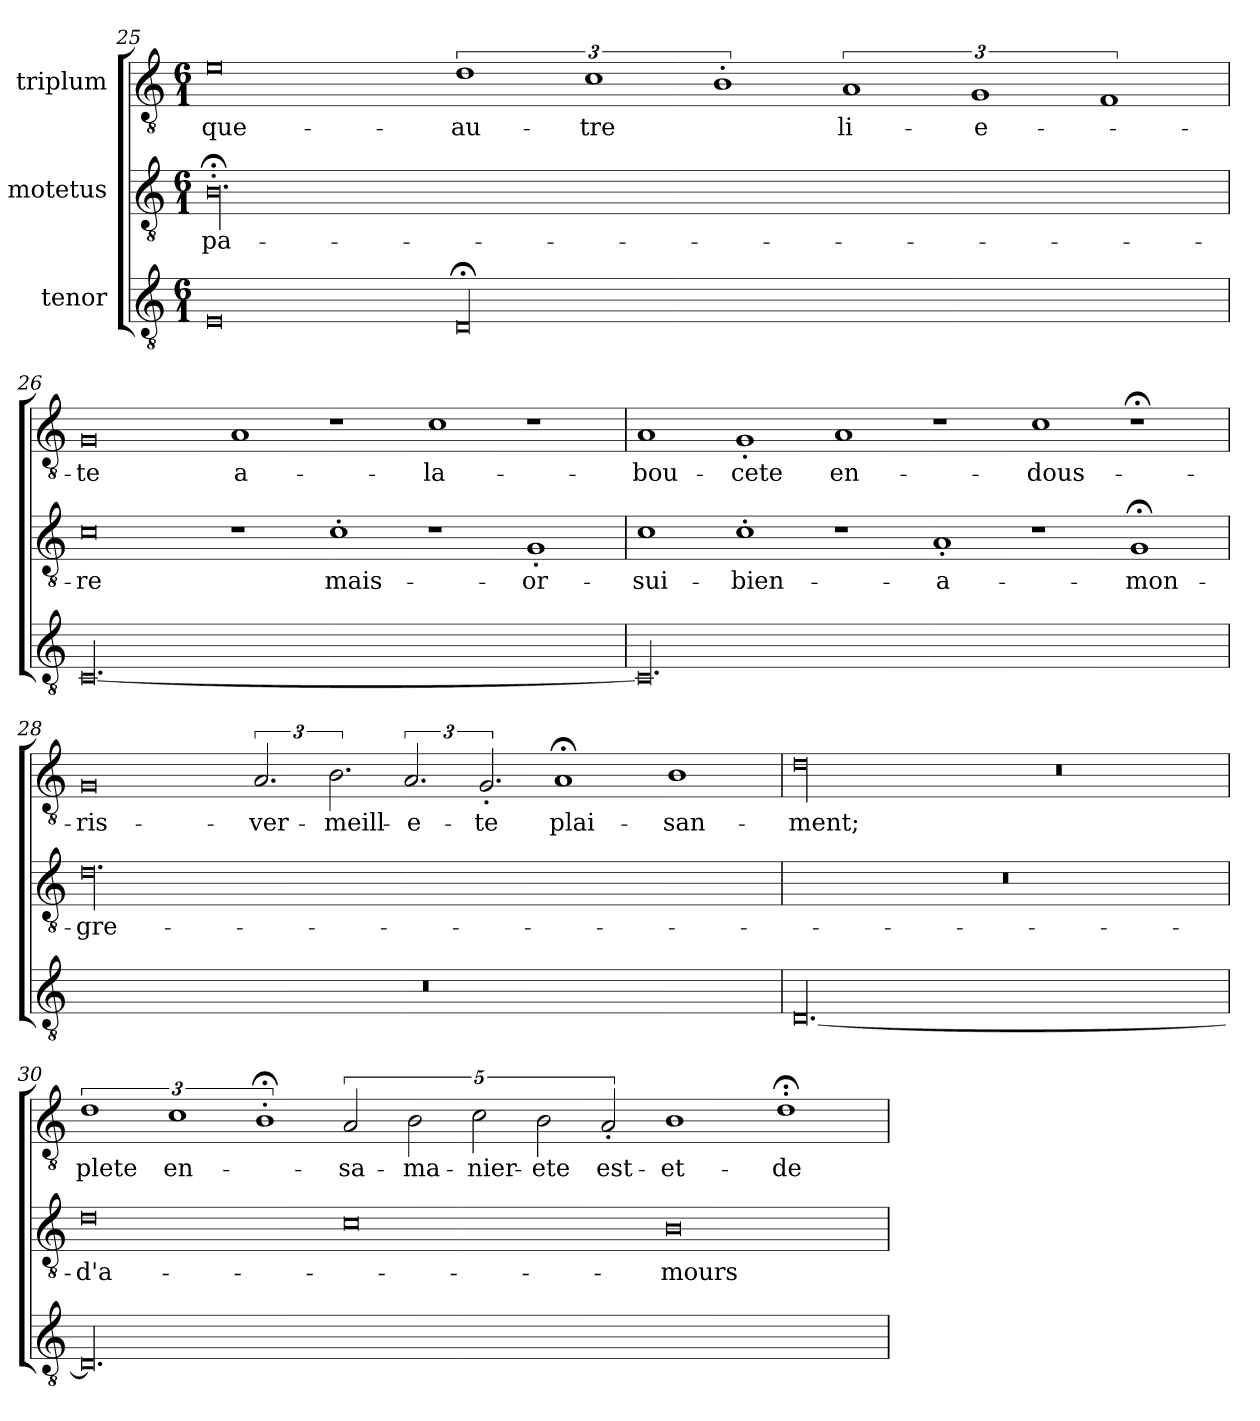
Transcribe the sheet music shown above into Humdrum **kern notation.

**kern	**kern	**text	**kern	**text
*part3	*part2	*part2	*part1	*part1
*staff3	*staff2	*staff2	*staff1	*staff1
*I"tenor	*I"motetus	*	*I"triplum	*
*clefGv2	*clefGv2	*	*clefGv2	*
*k[]	*k[]	*	*k[]	*
*C:	*C:	*	*C:	*
*M6/1	*M6/1	*	*M6/1	*
=25	=25	=25	=25	=25
0E/	00.B;<'\	-pa-	0e\	que-
00D;</	.	.	3%2d\	au-
.	.	.	3%2c\	-tre
.	.	.	3%2B'\	.
.	.	.	3%2A/	-li-
.	.	.	3%2G/	-e-
.	.	.	3%2F/	.
=26	=26	=26	=26	=26
[00.C/	0c\	-re	0G/	-te
.	1r	.	1A/	a-
.	1c'\	mais-	1r	.
.	1r	.	1c\	la-
.	1G'/	or-	1r	.
=27	=27	=27	=27	=27
00.C/]	1c\	sui-	1A/	bou-
.	1c'\	bien-	1G'/	-cete
.	1r	.	1A/	en-
.	1A'/	a-	1r	.
.	1r	.	1c\	dous-
.	1G;</	mon-	1r;<	.
=28	=28	=28	=28	=28
00.r	00.d\	gre-	0G/	ris-
.	.	.	3.A/	ver-
.	.	.	3.B\	-meill-
.	.	.	3.A/	-e-
.	.	.	3.G'/	-te
.	.	.	1A;</	plai-
.	.	.	1B\	-san-
=29	=29	=29	=29	=29
[00.D/	00.r	.	00d\	-ment;
.	.	.	0r	.
=30	=30	=30	=30	=30
00.D/]	0d\	d'a-	3%2d\	-plete
.	.	.	3%2c\	en-
.	.	.	3%2B;<'\	.
.	0c\	.	5%2A/	sa-
.	.	.	5%2B\	ma-
.	.	.	5%2c\	-nier-
.	.	.	5%2B\	-ete
.	.	.	5%2A'/	est-
.	0B\	-mours	1B\	et-
.	.	.	1d;<'\	de-
=	=	=	=	=
*-	*-	*-	*-	*-
